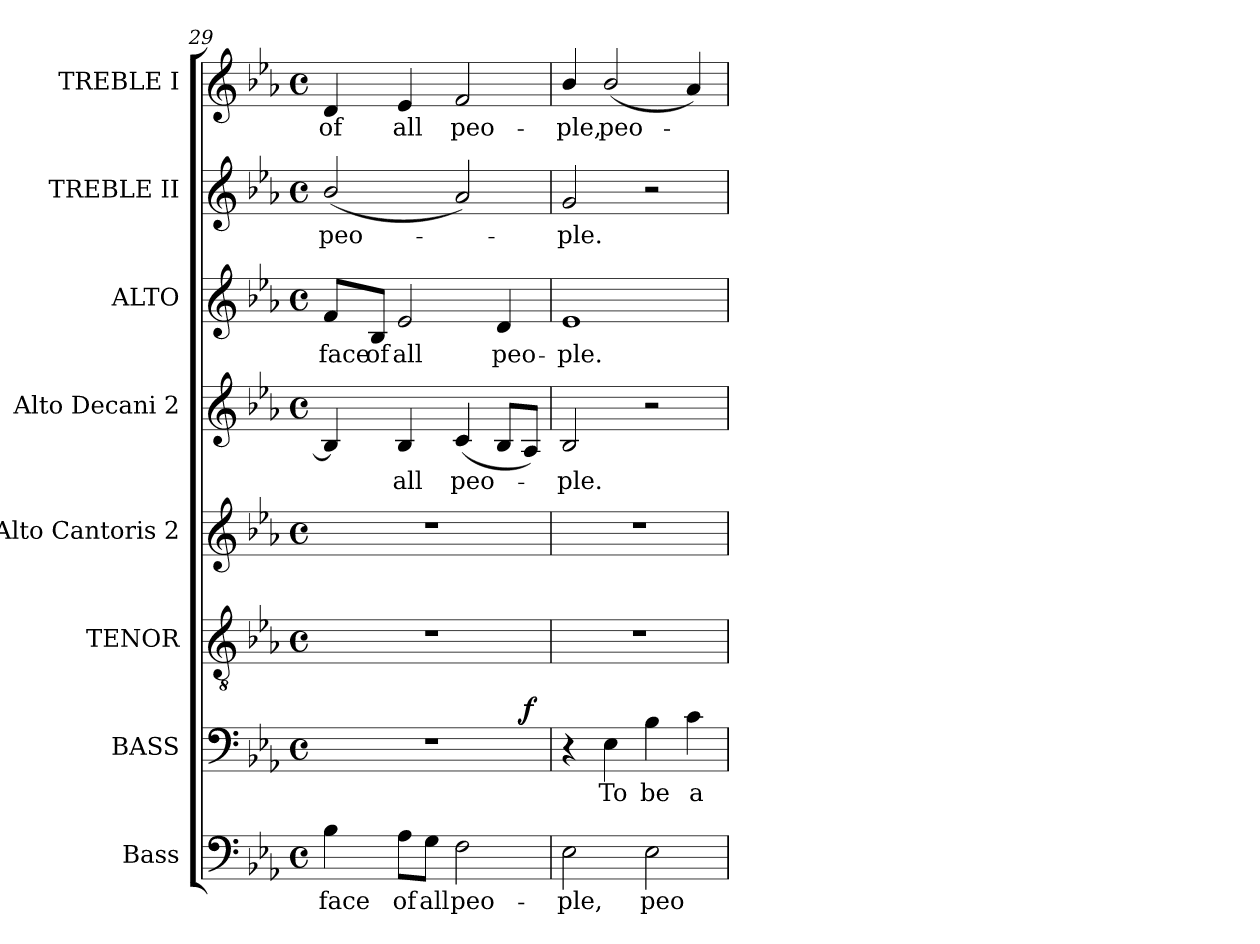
**kern	**text	**kern	**text	**dynam	**kern	**kern	**kern	**text	**kern	**text	**kern	**text	**kern	**text
*part8	*part8	*part7	*part7	*part7	*part6	*part5	*part4	*part4	*part3	*part3	*part2	*part2	*part1	*part1
*staff8	*staff8	*staff7	*staff7	*staff7	*staff6	*staff5	*staff4	*staff4	*staff3	*staff3	*staff2	*staff2	*staff1	*staff1
*I"Bass	*	*I"BASS	*	*	*I"TENOR	*I"Alto Cantoris 2	*I"Alto Decani 2	*	*I"ALTO	*	*I"TREBLE II	*	*I"TREBLE I	*
*I'B.	*	*I'B.	*	*	*I'T.	*I'A.Can.2	*I'A.Dec.2	*	*	*	*	*	*	*
!!LO:PB:g=z
*clefF4	*	*clefF4	*	*	*clefGv2	*clefG2	*clefG2	*	*clefG2	*	*clefG2	*	*clefG2	*
*	*	*	*	*	*ITrd7c12	*	*	*	*	*	*	*	*	*
*k[b-e-a-]	*	*k[b-e-a-]	*	*	*k[b-e-a-]	*k[b-e-a-]	*k[b-e-a-]	*	*k[b-e-a-]	*	*k[b-e-a-]	*	*k[b-e-a-]	*
*E-:	*	*E-:	*	*	*E-:	*E-:	*E-:	*	*E-:	*	*E-:	*	*E-:	*
*M4/4	*	*M4/4	*	*	*M4/4	*M4/4	*M4/4	*	*M4/4	*	*M4/4	*	*M4/4	*
*met(c)	*	*met(c)	*	*	*met(c)	*met(c)	*met(c)	*	*met(c)	*	*met(c)	*	*met(c)	*
=29	=29	=29	=29	=29	=29	=29	=29	=29	=29	=29	=29	=29	=29	=29
!	!LO:LY:b:color=#000000	!	!	!	!	!	!	!	!	!	!	!	!	!
!	!	!	!	!	!	!	!	!	!	!LO:LY:b:color=#000000	!	!	!	!
!	!	!	!	!	!	!	!	!	!	!	!	!LO:LY:b:color=#000000	!	!
!	!	!	!	!	!	!	!	!	!	!	!	!	!	!LO:LY:b:color=#000000
*	*	*^	*	*	*	*	*	*	*	*	*	*	*	*
4B-i\	face	1r	2..ryy	.	.	1r	1r	4B-i/]	.	8fi/L	face	(2b-i/	peo-	4di/	of
!	!	!	!	!	!	!	!	!	!	!	!LO:LY:b:color=#000000	!	!	!	!
.	.	.	.	.	.	.	.	.	.	8B-i/J	of	.	.	.	.
!	!LO:LY:b:color=#000000	!	!	!	!	!	!	!	!	!	!	!	!	!	!
!	!	!	!	!	!	!	!	!	!LO:LY:b:color=#000000	!	!	!	!	!	!
!	!	!	!	!	!	!	!	!	!	!	!LO:LY:b:color=#000000	!	!	!	!
!	!	!	!	!	!	!	!	!	!	!	!	!	!	!	!LO:LY:b:color=#000000
8A-i\L	of	.	.	.	.	.	.	4B-i/	all	2e-i/	all	.	.	4e-i/	all
!	!LO:LY:b:color=#000000	!	!	!	!	!	!	!	!	!	!	!	!	!	!
8Gi\J	all	.	.	.	.	.	.	.	.	.	.	.	.	.	.
!	!LO:LY:b:color=#000000	!	!	!	!	!	!	!	!	!	!	!	!	!	!
!	!	!	!	!	!	!	!	!	!LO:LY:b:color=#000000	!	!	!	!	!	!
!	!	!	!	!	!	!	!	!	!	!	!	!	!	!	!LO:LY:b:color=#000000
2Fi\	peo-	.	.	.	.	.	.	(4ci/	peo-	.	.	2a-i/)	.	2fi/	peo-
!	!	!	!	!	!	!	!	!	!	!	!LO:LY:b:color=#000000	!	!	!	!
.	.	.	.	.	.	.	.	8B-i/L	.	4di/	peo-	.	.	.	.
.	.	.	8ryy	.	f	.	.	8A-i/J)	.	.	.	.	.	.	.
*	*	*v	*v	*	*	*	*	*	*	*	*	*	*	*	*
=30	=30	=30	=30	=30	=30	=30	=30	=30	=30	=30	=30	=30	=30	=30
*	*	*^	*	*	*	*	*	*	*	*	*	*	*	*
!	!LO:LY:b:color=#000000	!	!	!	!	!	!	!	!	!	!	!	!	!	!
*	*	*v	*v	*	*	*	*	*	*	*	*	*	*	*	*
*	*	*^	*	*	*	*	*	*	*	*	*	*	*	*
!	!	!	!	!	!	!	!	!	!LO:LY:b:color=#000000	!	!	!	!	!	!
*	*	*v	*v	*	*	*	*	*	*	*	*	*	*	*	*
*	*	*^	*	*	*	*	*	*	*	*	*	*	*	*
!	!	!	!	!	!	!	!	!	!	!	!LO:LY:b:color=#000000	!	!	!	!
*	*	*v	*v	*	*	*	*	*	*	*	*	*	*	*	*
*	*	*^	*	*	*	*	*	*	*	*	*	*	*	*
!	!	!	!	!	!	!	!	!	!	!	!	!	!LO:LY:b:color=#000000	!	!
*	*	*v	*v	*	*	*	*	*	*	*	*	*	*	*	*
*	*	*^	*	*	*	*	*	*	*	*	*	*	*	*
!	!	!LO:TX:a:t=BASS I. FULL	!	!	!	!	!	!	!	!	!	!	!	!	!
!	!	!	!	!	!	!	!	!	!	!	!	!	!	!	!LO:LY:b:color=#000000
*	*	*v	*v	*	*	*	*	*	*	*	*	*	*	*	*
2E-i\	-ple,	4r	.	.	1r	1r	2B-i/	-ple.	1e-i	-ple.	2gi/	-ple.	4b-i/	-ple,
!	!	!	!LO:LY:b:color=#000000	!	!	!	!	!	!	!	!	!	!	!
!	!	!	!	!	!	!	!	!	!	!	!	!	!	!LO:LY:b:color=#000000
.	.	4E-i\	To	.	.	.	.	.	.	.	.	.	(2b-i/	peo-
!	!LO:LY:b:color=#000000	!	!	!	!	!	!	!	!	!	!	!	!	!
!	!	!	!LO:LY:b:color=#000000	!	!	!	!	!	!	!	!	!	!	!
2E-i\	peo-	4B-i\	be	.	.	.	2r	.	.	.	2r	.	.	.
!	!	!	!LO:LY:b:color=#000000	!	!	!	!	!	!	!	!	!	!	!
.	.	4ci\	a	.	.	.	.	.	.	.	.	.	4a-i/)	.
=	=	=	=	=	=	=	=	=	=	=	=	=	=	=
*-	*-	*-	*-	*-	*-	*-	*-	*-	*-	*-	*-	*-	*-	*-
